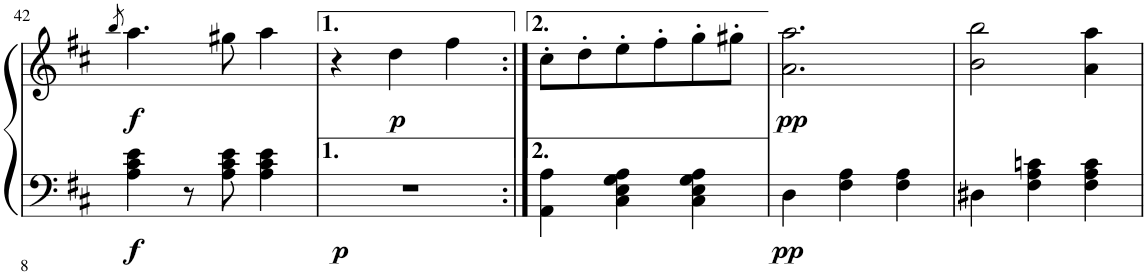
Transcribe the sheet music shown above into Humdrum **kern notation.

**kern	**dynam	**kern	**dynam
*part2	*part2	*part1	*part1
*staff2	*staff2	*staff1	*staff1
*I"Piano, La Diva	*	*I"Piano, Entracte 2	*
!!LO:PB:g=z
*clefF4	*	*clefG2	*
*k[f#c#]	*	*k[f#c#]	*
*M3/4	*	*M3/4	*
=42	=42	=42	=42
.	.	8qbb/	.
!	!LO:DY:b	!	!LO:DY:b
4A\ 4c#\ 4e\	f	4.aa\	f
8r	.	.	.
8A\ 8c#\ 8e\	.	8gg#X\	.
4A\ 4c#\ 4e\	.	4aa\	.
=43	=43	=43	=43
!	!LO:DY:b	!	!
2.r	p	4r	.
!	!	!	!LO:DY:b
.	.	4dd\	p
.	.	4ff#\	.
=44:|!	=44:|!	=44:|!	=44:|!
4AA\ 4A\	.	8cc#'\L	.
.	.	8dd'\	.
4C#\ 4E\ 4G\ 4A\	.	8ee'\	.
.	.	8ff#'\	.
4C#\ 4E\ 4G\ 4A\	.	8gg'\	.
.	.	8gg#X'\J	.
=45	=45	=45	=45
!	!LO:DY:b	!	!LO:DY:b
4D\	pp	2.a\ 2.aa\	pp
4F#\ 4A\	.	.	.
4F#\ 4A\	.	.	.
=46	=46	=46	=46
4D#X\	.	2b\ 2bb\	.
4F#\ 4A\ 4cn\	.	.	.
4F#\ 4A\ 4c\	.	4a\ 4aa\	.
=	=	=	=
*-	*-	*-	*-
